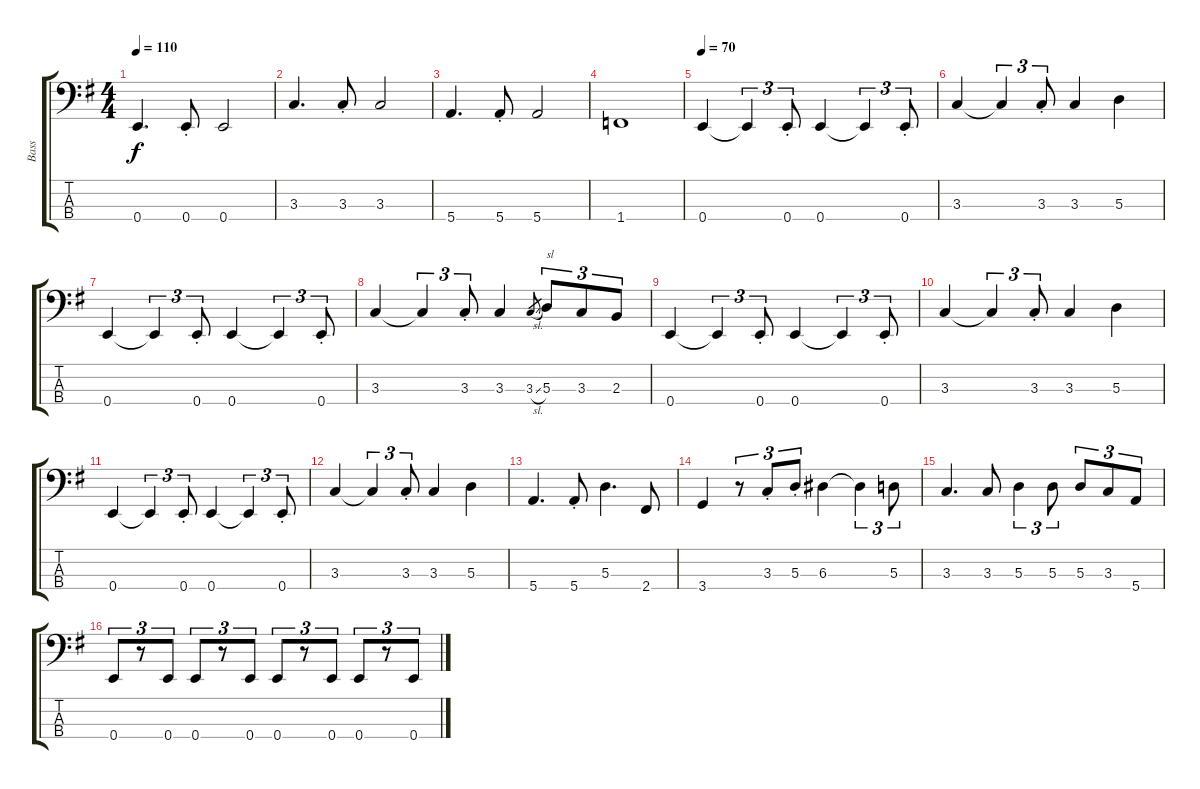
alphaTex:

\track ("Bass" "Bass") {instrument electricbassfinger}
\staff {score tabs}
\tuning (G2 D2 A1 E1) {hide}
\ts (4 4)
\tempo 110
\clef f4
\ks g
0.4.4{d dy f} 0.4{st}.8 0.4.2 |
3.3.4{d} 3.3{st}.8 3.3.2 |
5.4.4{d} 5.4{st}.8 5.4.2 |
1.4.1 |
\tempo 70
0.4.4 0.4{t}.4{tu (3 2)} 0.4{st}.8{tu (3 2)} 0.4.4 0.4{t}.4{tu (3 2)} 0.4{st}.8{tu (3 2)} |
3.3.4 3.3{t}.4{tu (3 2)} 3.3{st}.8{tu (3 2)} 3.3.4 5.3.4 |
0.4.4 0.4{t}.4{tu (3 2)} 0.4{st}.8{tu (3 2)} 0.4.4 0.4{t}.4{tu (3 2)} 0.4{st}.8{tu (3 2)} |
3.3.4 3.3{t}.4{tu (3 2)} 3.3{st}.8{tu (3 2)} 3.3.4 3.3{sl}.8{gr} 5.3.8{tu (3 2) txt "sl"} 3.3.8{tu (3 2)} 2.3.8{tu (3 2)} |
0.4.4 0.4{t}.4{tu (3 2)} 0.4{st}.8{tu (3 2)} 0.4.4 0.4{t}.4{tu (3 2)} 0.4{st}.8{tu (3 2)} |
3.3.4 3.3{t}.4{tu (3 2)} 3.3{st}.8{tu (3 2)} 3.3.4 5.3.4 |
0.4.4 0.4{t}.4{tu (3 2)} 0.4{st}.8{tu (3 2)} 0.4.4 0.4{t}.4{tu (3 2)} 0.4{st}.8{tu (3 2)} |
3.3.4 3.3{t}.4{tu (3 2)} 3.3{st}.8{tu (3 2)} 3.3.4 5.3.4 |
5.4.4{d} 5.4{st}.8 5.3.4{d} 2.4.8 |
3.4.4 r.8{tu (3 2)} 3.3{st}.8{tu (3 2)} 5.3{st}.8{tu (3 2)} 6.3.4 6.3{t}.4{tu (3 2)} 5.3.8{tu (3 2)} |
3.3.4{d} 3.3.8 5.3.4{tu (3 2)} 5.3.8{tu (3 2)} 5.3.8{tu (3 2)} 3.3.8{tu (3 2)} 5.4.8{tu (3 2)} |
0.4.8{tu (3 2)} r.8{tu (3 2)} 0.4.8{tu (3 2)} 0.4.8{tu (3 2)} r.8{tu (3 2)} 0.4.8{tu (3 2)} 0.4.8{tu (3 2)} r.8{tu (3 2)} 0.4.8{tu (3 2)} 0.4.8{tu (3 2)} r.8{tu (3 2)} 0.4.8{tu (3 2)}
